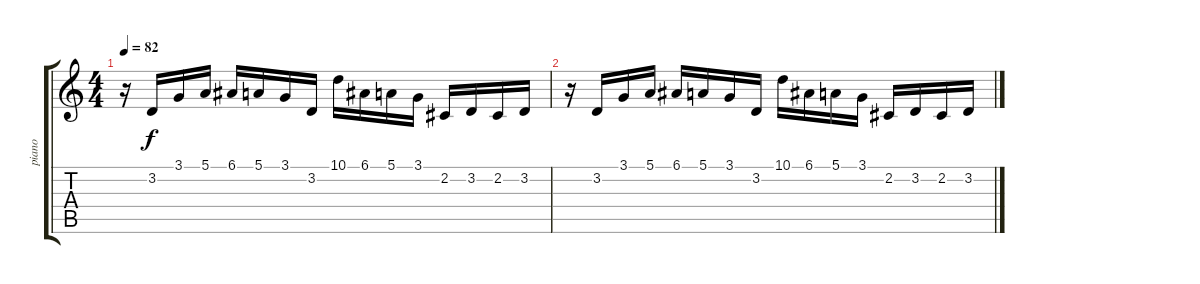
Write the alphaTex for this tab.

\track ("piano" "piano") {instrument acousticgrandpiano}
\staff {score tabs}
\tuning (E4 B3 G3 D3 A2 E2) {hide}
\ts (4 4)
\tempo 82
\clef g2
\ks c
r.16{dy f} 3.2.16 3.1.16 5.1.16 6.1.16 5.1.16 3.1.16 3.2.16 10.1.16 6.1.16 5.1.16 3.1.16 2.2.16 3.2.16 2.2.16 3.2.16 |
r.16 3.2.16 3.1.16 5.1.16 6.1.16 5.1.16 3.1.16 3.2.16 10.1.16 6.1.16 5.1.16 3.1.16 2.2.16 3.2.16 2.2.16 3.2.16
